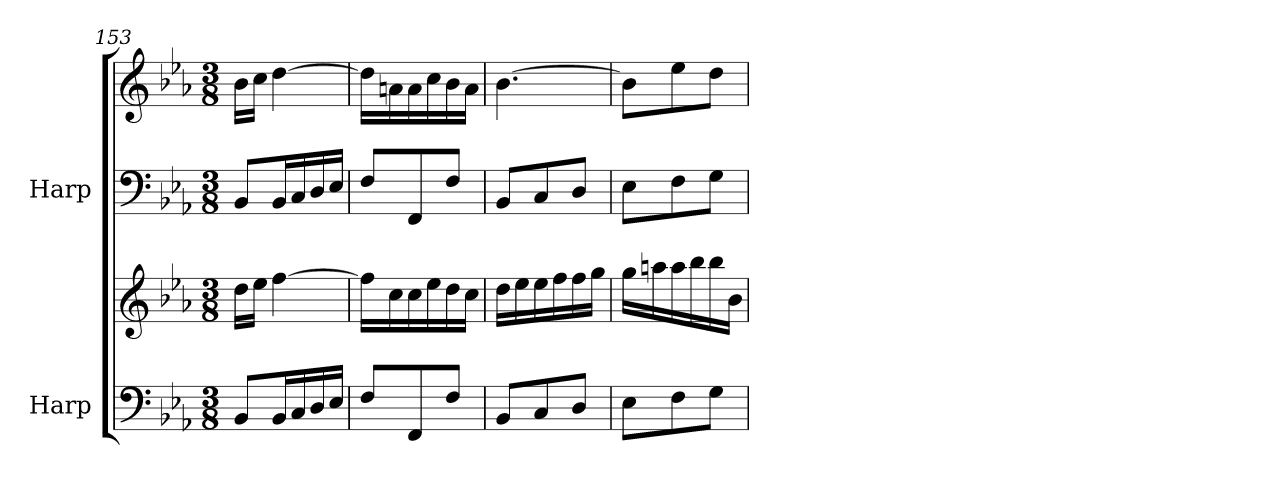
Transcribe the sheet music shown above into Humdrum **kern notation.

**kern	**kern	**kern	**kern
*part2	*part2	*part1	*part1
*staff4	*staff3	*staff2	*staff1
*I"Harp	*	*I"Harp	*
*I'Hp	*	*I'Hp	*
*clefF4	*clefG2	*clefF4	*clefG2
*k[b-e-a-]	*k[b-e-a-]	*k[b-e-a-]	*k[b-e-a-]
*M3/8	*M3/8	*M3/8	*M3/8
=153	=153	=153	=153
8BB-/L	16dd\LL	8BB-/L	16b-\LL
.	16ee-\JJ	.	16cc\JJ
16BB-/L	[4ff\	16BB-/L	[4dd\
16C/	.	16C/	.
16D/	.	16D/	.
16E-/JJ	.	16E-/JJ	.
=154	=154	=154	=154
8F/L	16ff\LL]	8F/L	16dd\LL]
.	16cc\	.	16an\
8FF/	16cc\	8FF/	16a\
.	16ee-\	.	16cc\
8F/J	16dd\	8F/J	16b-\
.	16cc\JJ	.	16a\JJ
=155	=155	=155	=155
8BB-/L	16dd\LL	8BB-/L	[4.b-\
.	16ee-\	.	.
8C/	16ee-\	8C/	.
.	16ff\	.	.
8D/J	16ff\	8D/J	.
.	16gg\JJ	.	.
!!LO:LB:g=z
=156	=156	=156	=156
8E-\L	16gg\LL	8E-\L	8b-\L]
.	16aan\	.	.
8F\	16aa\	8F\	8ee-\
.	16bb-\	.	.
8G\J	16bb-\	8G\J	8dd\J
.	16b-\JJ	.	.
=	=	=	=
*-	*-	*-	*-
